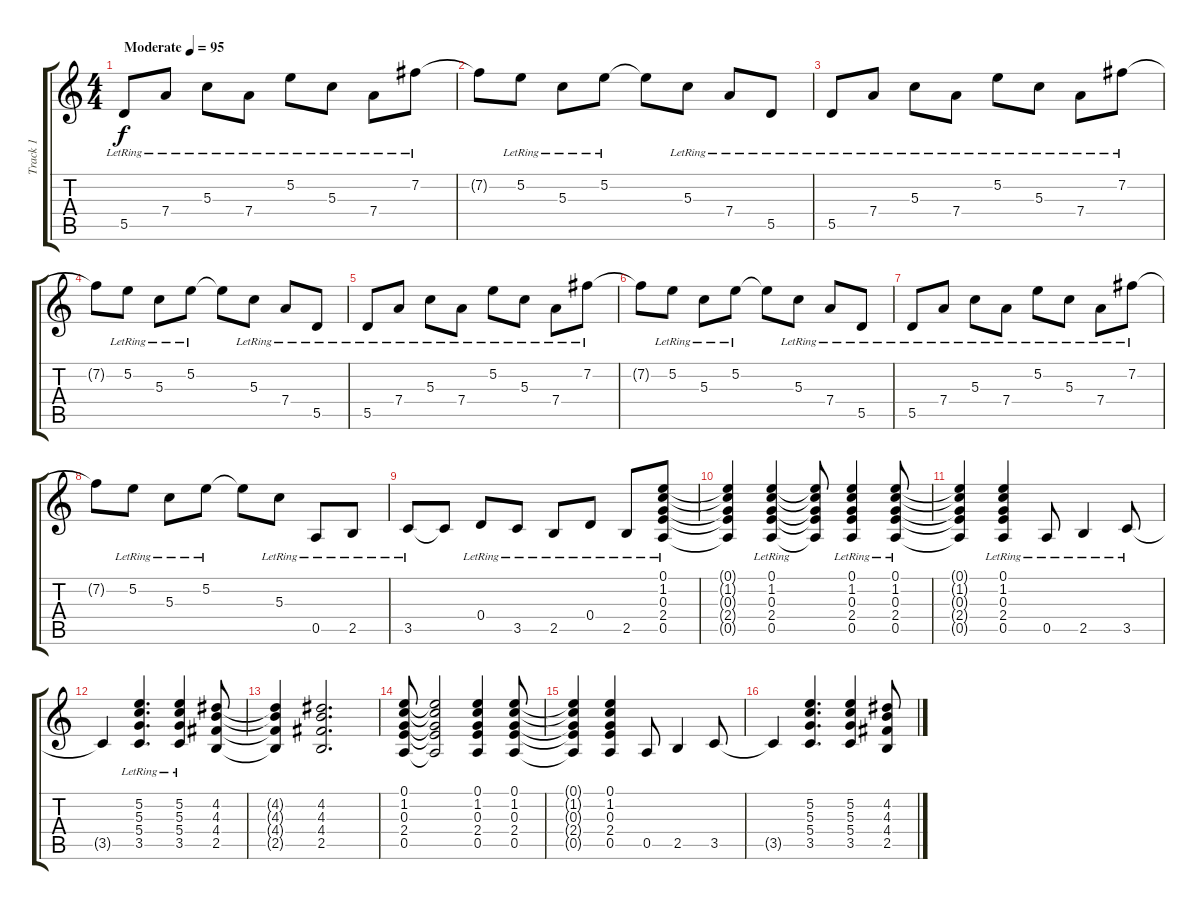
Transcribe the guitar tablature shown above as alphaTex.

\track ("Track 1" "Track 1") {instrument acousticguitarsteel}
\staff {score tabs}
\tuning (E4 B3 G3 D3 A2 E2) {hide}
\ts (4 4)
\tempo (95 "Moderate")
\clef g2
\ks c
5.5{lr}.8{dy f instrument acousticguitarsteel} 7.4{lr}.8 5.3{lr}.8 7.4{lr}.8 5.2{lr}.8 5.3{lr}.8 7.4{lr}.8 7.2{lr}.8 |
7.2{t}.8 5.2{lr}.8 5.3{lr}.8 5.2{lr}.8 5.2{t}.8 5.3{lr}.8 7.4{lr}.8 5.5{lr}.8 |
5.5{lr}.8 7.4{lr}.8 5.3{lr}.8 7.4{lr}.8 5.2{lr}.8 5.3{lr}.8 7.4{lr}.8 7.2{lr}.8 |
7.2{t}.8 5.2{lr}.8 5.3{lr}.8 5.2{lr}.8 5.2{t}.8 5.3{lr}.8 7.4{lr}.8 5.5{lr}.8 |
5.5{lr}.8 7.4{lr}.8 5.3{lr}.8 7.4{lr}.8 5.2{lr}.8 5.3{lr}.8 7.4{lr}.8 7.2{lr}.8 |
7.2{t}.8 5.2{lr}.8 5.3{lr}.8 5.2{lr}.8 5.2{t}.8 5.3{lr}.8 7.4{lr}.8 5.5{lr}.8 |
5.5{lr}.8 7.4{lr}.8 5.3{lr}.8 7.4{lr}.8 5.2{lr}.8 5.3{lr}.8 7.4{lr}.8 7.2{lr}.8 |
7.2{t}.8 5.2{lr}.8 5.3{lr}.8 5.2{lr}.8 5.2{t}.8 5.3{lr}.8 0.5{lr}.8 2.5{lr}.8 |
3.5{lr}.8 3.5{t}.8 0.4{lr}.8 3.5{lr}.8 2.5{lr}.8 0.4{lr}.8 2.5{lr}.8 (0.1{lr} 1.2{lr} 0.3{lr} 2.4{lr} 0.5{lr}).8 |
(0.1{t} 1.2{t} 0.3{t} 2.4{t} 0.5{t}).4 (0.1{lr} 1.2{lr} 0.3{lr} 2.4{lr} 0.5{lr}).4 (0.1{t} 1.2{t} 0.3{t} 2.4{t} 0.5{t}).8 (0.1{lr} 1.2{lr} 0.3{lr} 2.4{lr} 0.5{lr}).4 (0.1{lr} 1.2{lr} 0.3{lr} 2.4{lr} 0.5{lr}).8 |
(0.1{t} 1.2{t} 0.3{t} 2.4{t} 0.5{t}).4 (0.1{lr} 1.2{lr} 0.3{lr} 2.4{lr} 0.5{lr}).4 0.5{lr}.8 2.5{lr}.4 3.5{lr}.8 |
3.5{t}.4 (5.2{lr} 5.3{lr} 5.4{lr} 3.5{lr}).4{d} (5.2{lr} 5.3{lr} 5.4{lr} 3.5{lr}).4 (4.2 4.3 4.4 2.5).8 |
(4.2{t} 4.3{t} 4.4{t} 2.5{t}).4 (4.2 4.3 4.4 2.5).2{d} |
(0.1 1.2 0.3 2.4 0.5).8 (0.1{t} 1.2{t} 0.3{t} 2.4{t} 0.5{t}).2 (0.1 1.2 0.3 2.4 0.5).4 (0.1 1.2 0.3 2.4 0.5).8 |
(0.1{t} 1.2{t} 0.3{t} 2.4{t} 0.5{t}).4 (0.1 1.2 0.3 2.4 0.5).4 0.5.8 2.5.4 3.5.8 |
3.5{t}.4 (5.2 5.3 5.4 3.5).4{d} (5.2 5.3 5.4 3.5).4 (4.2 4.3 4.4 2.5).8
